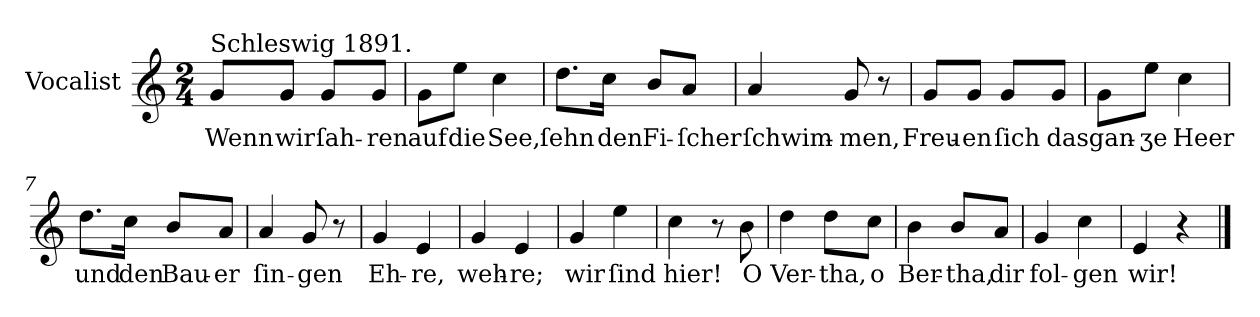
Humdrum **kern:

**kern	**text
*part1	*part1
*staff1	*staff1
*I"Vocalist	*
*k[]	*
*C:	*
*M2/4	*
=1	=1
!LO:TX:a:t=Schleswig 1891.	!
8gL	Wenn
8gJ	wir
8gL	ſah-
8gJ	-ren
=2	=2
8gL	auf
8eeJ	die
4cc	See,
=3	=3
8.ddL	ſehn
16ccJk	den
8b/L	Fi-
8aJ	-ſcher
=4	=4
4a	ſchwim-
8g	-men,
8r	.
=5	=5
8gL	Freu-
8gJ	-en
8gL	ſich
8gJ	das
=6	=6
8gL	gan-
8eeJ	-ʒe
4cc	Heer
=7	=7
8.ddL	und
16ccJk	den
8b/L	Bau-
8aJ	-er
=8	=8
4a	ſin-
8g	-gen
8r	.
=9	=9
4g	Eh-
4e	-re,
=10	=10
4g	weh-
4e	-re;
=11	=11
4g	wir
4ee	ſind
=12	=12
4cc	hier!
8r	.
8b	O
=13	=13
4dd	Ver-
8ddL	-tha,
8ccJ	o
=14	=14
4b	Ber-
8bL	-tha,
8aJ	dir
=15	=15
4g	fol-
4cc	-gen
=16	=16
4e	wir!
4r	.
==	==
*-	*-
